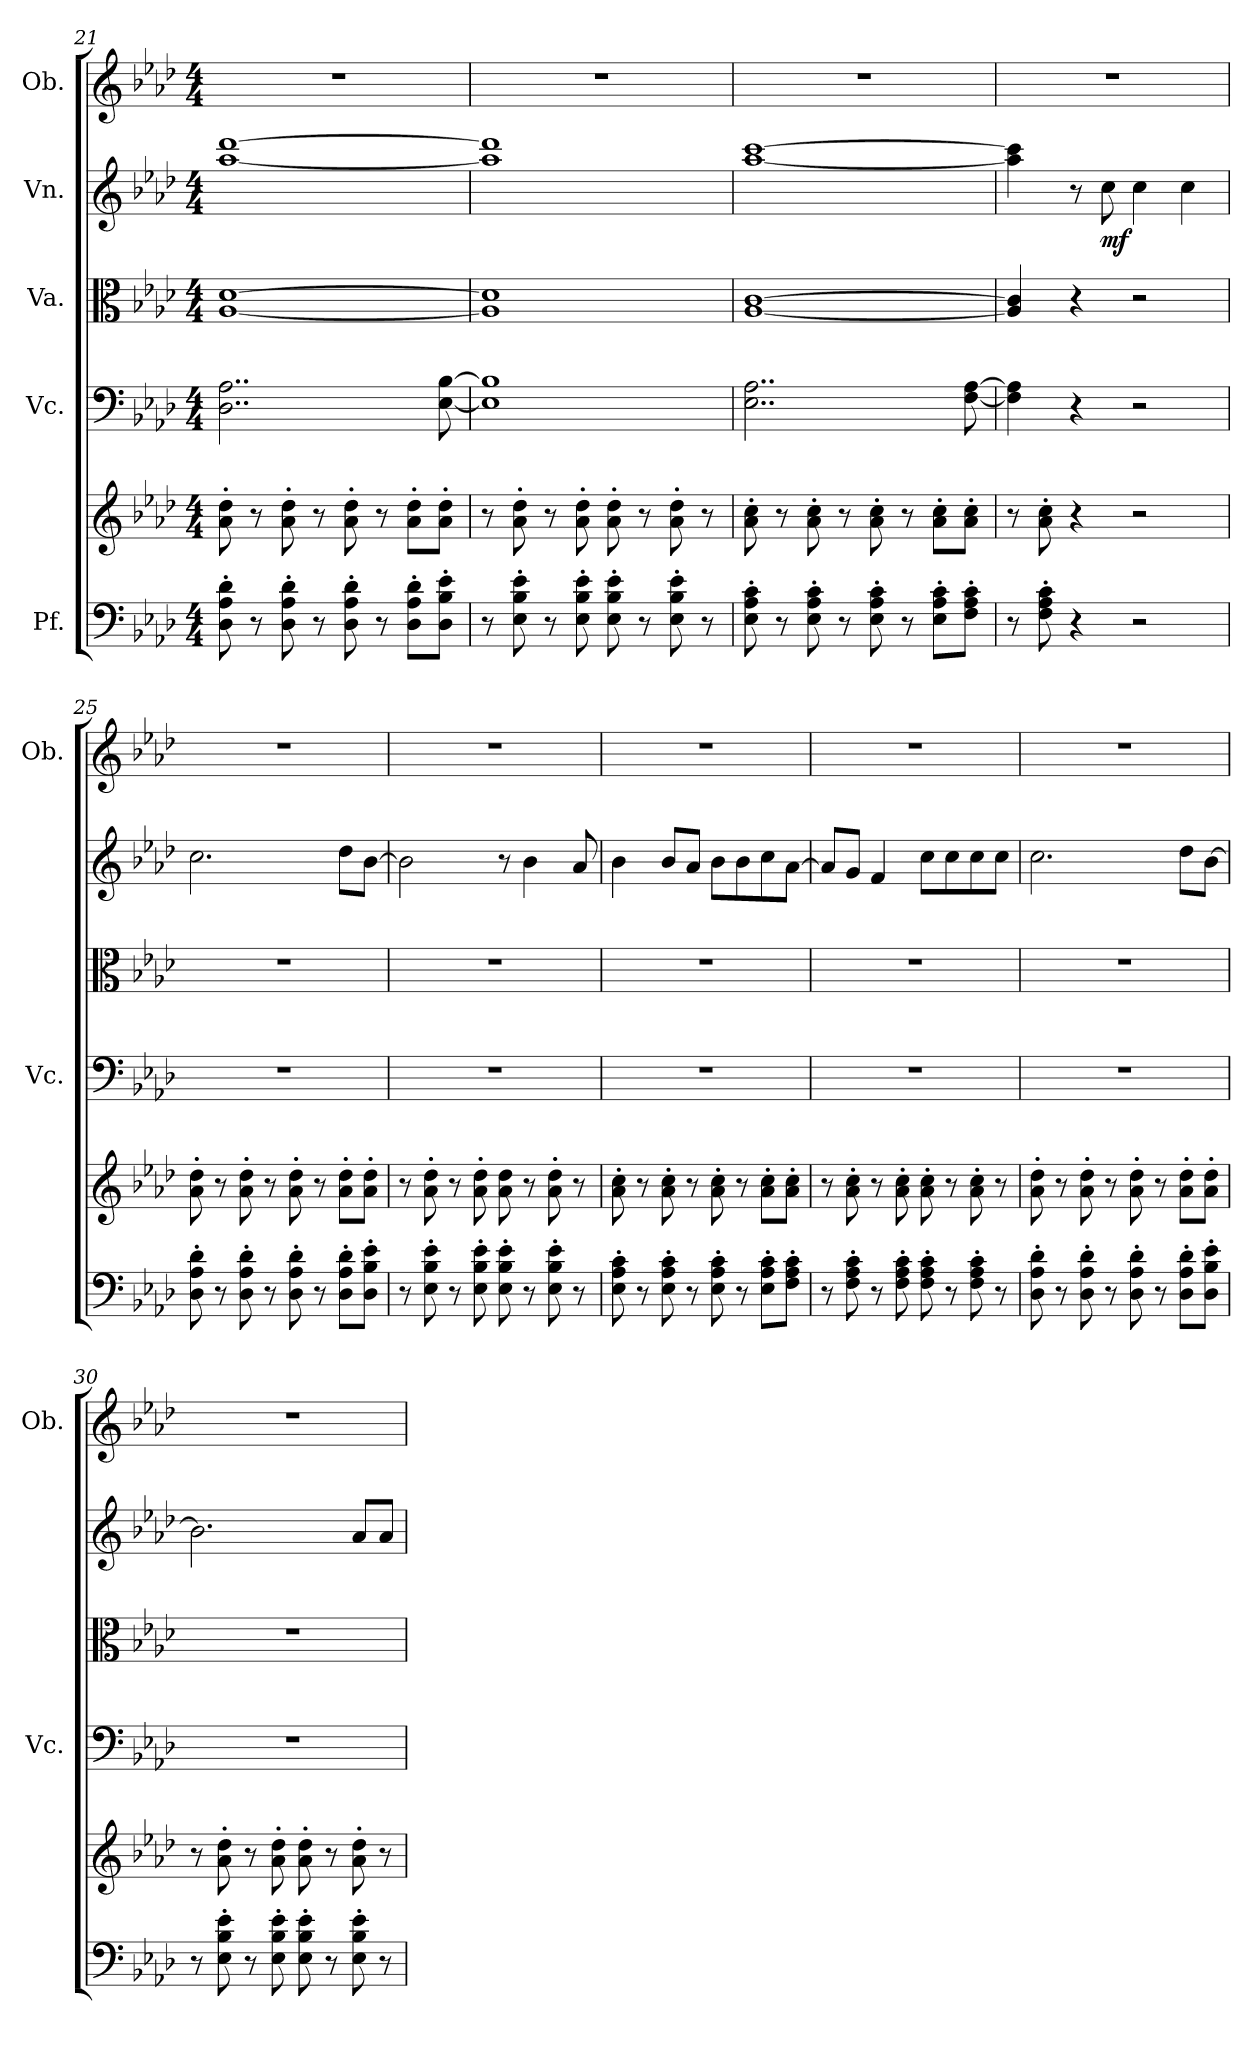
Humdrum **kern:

**kern	**kern	**dynam	**kern	**kern	**kern	**dynam	**kern
*part5	*part5	*part5	*part4	*part3	*part2	*part2	*part1
*staff6	*staff5	*staff5/6	*staff4	*staff3	*staff2	*staff2	*staff1
*I"Pf.	*	*	*I"Vc.	*I"Va.	*I"Vn.	*	*I"Ob.
*	*	*	*I'Vc.	*	*	*	*I'Ob.
*clefF4	*clefG2	*	*clefF4	*clefC3	*clefG2	*	*clefG2
*k[b-e-a-d-]	*k[b-e-a-d-]	*	*k[b-e-a-d-]	*k[b-e-a-d-]	*k[b-e-a-d-]	*	*k[b-e-a-d-]
*M4/4	*M4/4	*	*M4/4	*M4/4	*M4/4	*	*M4/4
=21	=21	=21	=21	=21	=21	=21	=21
8D-\' 8A-\' 8d-\'	8a-\' 8dd-\'	.	2..D-\ 2..A-\	[1A- [1d-	[1aa- [1ddd-	.	1r
8r	8r	.	.	.	.	.	.
8D-\' 8A-\' 8d-\'	8a-\' 8dd-\'	.	.	.	.	.	.
8r	8r	.	.	.	.	.	.
8D-\' 8A-\' 8d-\'	8a-\' 8dd-\'	.	.	.	.	.	.
8r	8r	.	.	.	.	.	.
8D-\' 8A-\' 8d-\'L	8a-\' 8dd-\'L	.	.	.	.	.	.
8D-\' 8B-\' 8e-\'J	8a-\' 8dd-\'J	.	[8E-\ [8B-\	.	.	.	.
=22	=22	=22	=22	=22	=22	=22	=22
8r	8r	.	1E-] 1B-]	1A-] 1d-]	1aa-] 1ddd-]	.	1r
8E-\' 8B-\' 8e-\'	8a-\' 8dd-\'	.	.	.	.	.	.
8r	8r	.	.	.	.	.	.
8E-\' 8B-\' 8e-\'	8a-\' 8dd-\'	.	.	.	.	.	.
8E-\' 8B-\' 8e-\'	8a-\' 8dd-\'	.	.	.	.	.	.
8r	8r	.	.	.	.	.	.
8E-\' 8B-\' 8e-\'	8a-\' 8dd-\'	.	.	.	.	.	.
8r	8r	.	.	.	.	.	.
=23	=23	=23	=23	=23	=23	=23	=23
8E-\' 8A-\' 8c\'	8a-\' 8cc\'	.	2..E-\ 2..A-\	[1A- [1c	[1aa- [1ccc	.	1r
8r	8r	.	.	.	.	.	.
8E-\' 8A-\' 8c\'	8a-\' 8cc\'	.	.	.	.	.	.
8r	8r	.	.	.	.	.	.
8E-\' 8A-\' 8c\'	8a-\' 8cc\'	.	.	.	.	.	.
8r	8r	.	.	.	.	.	.
8E-\' 8A-\' 8c\'L	8a-\' 8cc\'L	.	.	.	.	.	.
8F\' 8A-\' 8c\'J	8a-\' 8cc\'J	.	[8F\ [8A-\	.	.	.	.
=24	=24	=24	=24	=24	=24	=24	=24
8r	8r	.	4F\] 4A-\]	4A-/] 4c/]	4aa-\] 4ccc\]	.	1r
8F\' 8A-\' 8c\'	8a-\' 8cc\'	.	.	.	.	.	.
4r	4r	.	4r	4r	8r	.	.
!	!	!	!	!	!	!LO:DY:b	!
.	.	.	.	.	8cc\	mf	.
2r	2r	.	2r	2r	4cc\	.	.
.	.	.	.	.	4cc\	.	.
!!LO:PB:g=z
=25	=25	=25	=25	=25	=25	=25	=25
!	!	!LO:DY:b=2	!	!	!	!	!
!	!	!LO:DY:n=1:b	!	!	!	!	!
8D-\' 8A-\' 8d-\'	8a-\' 8dd-\'	mf mf	1r	1r	2.cc\	.	1r
8r	8r	.	.	.	.	.	.
8D-\' 8A-\' 8d-\'	8a-\' 8dd-\'	.	.	.	.	.	.
8r	8r	.	.	.	.	.	.
8D-\' 8A-\' 8d-\'	8a-\' 8dd-\'	.	.	.	.	.	.
8r	8r	.	.	.	.	.	.
8D-\' 8A-\' 8d-\'L	8a-\' 8dd-\'L	.	.	.	8dd-\L	.	.
8D-\' 8B-\' 8e-\'J	8a-\' 8dd-\'J	.	.	.	[8b-\J	.	.
=26	=26	=26	=26	=26	=26	=26	=26
8r	8r	.	1r	1r	2b-\]	.	1r
8E-\' 8B-\' 8e-\'	8a-\' 8dd-\'	.	.	.	.	.	.
8r	8r	.	.	.	.	.	.
8E-\' 8B-\' 8e-\'	8a-\' 8dd-\'	.	.	.	.	.	.
8E-\' 8B-\' 8e-\'	8a-\ 8dd-\	.	.	.	8r	.	.
8r	8r	.	.	.	4b-\	.	.
8E-\' 8B-\' 8e-\'	8a-\' 8dd-\'	.	.	.	.	.	.
8r	8r	.	.	.	8a-/	.	.
=27	=27	=27	=27	=27	=27	=27	=27
8E-\' 8A-\' 8c\'	8a-\' 8cc\'	.	1r	1r	4b-\	.	1r
8r	8r	.	.	.	.	.	.
8E-\' 8A-\' 8c\'	8a-\' 8cc\'	.	.	.	8b-/L	.	.
8r	8r	.	.	.	8a-/J	.	.
8E-\' 8A-\' 8c\'	8a-\' 8cc\'	.	.	.	8b-\L	.	.
8r	8r	.	.	.	8b-\	.	.
8E-\' 8A-\' 8c\'L	8a-\' 8cc\'L	.	.	.	8cc\	.	.
8F\' 8A-\' 8c\'J	8a-\' 8cc\'J	.	.	.	[8a-\J	.	.
=28	=28	=28	=28	=28	=28	=28	=28
8r	8r	.	1r	1r	8a-/L]	.	1r
8F\' 8A-\' 8c\'	8a-\' 8cc\'	.	.	.	8g/J	.	.
8r	8r	.	.	.	4f/	.	.
8F\' 8A-\' 8c\'	8a-\' 8cc\'	.	.	.	.	.	.
8F\' 8A-\' 8c\'	8a-\' 8cc\'	.	.	.	8cc\L	.	.
8r	8r	.	.	.	8cc\	.	.
8F\' 8A-\' 8c\'	8a-\' 8cc\'	.	.	.	8cc\	.	.
8r	8r	.	.	.	8cc\J	.	.
!!LO:LB:g=z
=29	=29	=29	=29	=29	=29	=29	=29
8D-\' 8A-\' 8d-\'	8a-\' 8dd-\'	.	1r	1r	2.cc\	.	1r
8r	8r	.	.	.	.	.	.
8D-\' 8A-\' 8d-\'	8a-\' 8dd-\'	.	.	.	.	.	.
8r	8r	.	.	.	.	.	.
8D-\' 8A-\' 8d-\'	8a-\' 8dd-\'	.	.	.	.	.	.
8r	8r	.	.	.	.	.	.
8D-\' 8A-\' 8d-\'L	8a-\' 8dd-\'L	.	.	.	8dd-\L	.	.
8D-\' 8B-\' 8e-\'J	8a-\' 8dd-\'J	.	.	.	[8b-\J	.	.
=30	=30	=30	=30	=30	=30	=30	=30
8r	8r	.	1r	1r	2.b-\]	.	1r
8E-\' 8B-\' 8e-\'	8a-\' 8dd-\'	.	.	.	.	.	.
8r	8r	.	.	.	.	.	.
8E-\' 8B-\' 8e-\'	8a-\' 8dd-\'	.	.	.	.	.	.
8E-\' 8B-\' 8e-\'	8a-\' 8dd-\'	.	.	.	.	.	.
8r	8r	.	.	.	.	.	.
8E-\' 8B-\' 8e-\'	8a-\' 8dd-\'	.	.	.	8a-/L	.	.
8r	8r	.	.	.	8a-/J	.	.
=	=	=	=	=	=	=	=
*-	*-	*-	*-	*-	*-	*-	*-
